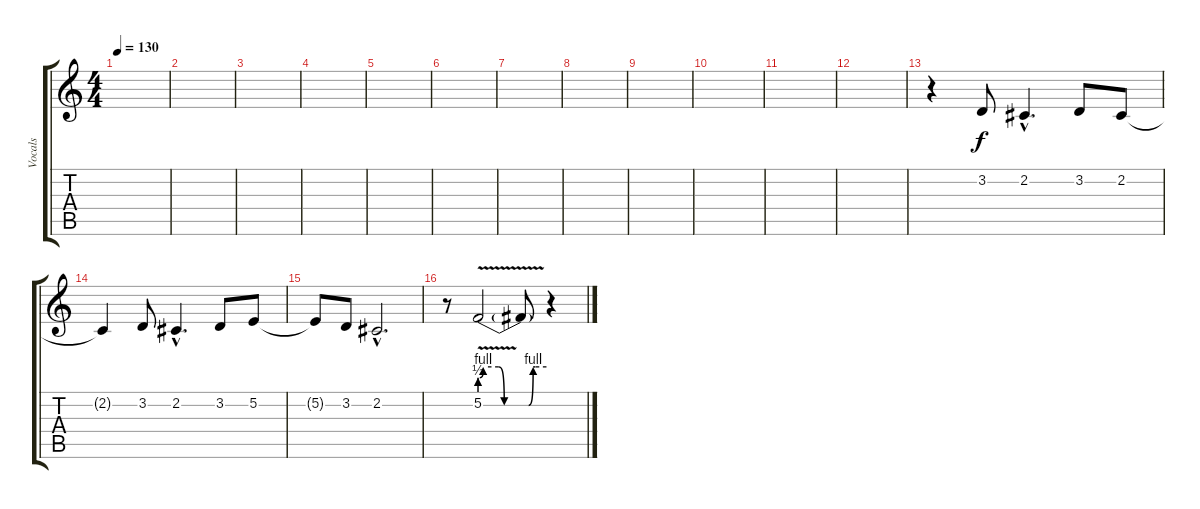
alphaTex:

\track ("Vocals" "Vocals") {instrument cello}
\staff {score tabs}
\tuning (E4 B3 G3 D3 A2 E2) {hide}
\ts (4 4)
\tempo 130
\clef g2
\ks c
|
|
|
|
|
|
|
|
|
|
|
|
r.4{volume 14} 3.2.8 2.2{hac}.4{d} 3.2.8 2.2.8 |
2.2{t}.4 3.2.8 2.2{hac}.4{d} 3.2.8 5.2.8 |
5.2{t}.8 3.2.8 2.2{hac}.2{d} |
r.8 5.2{be (custom 0 2 3 4 17 4 22 0 44 0 48 4 50 4 60 4) v}.2 5.2{t}.8 r.4
